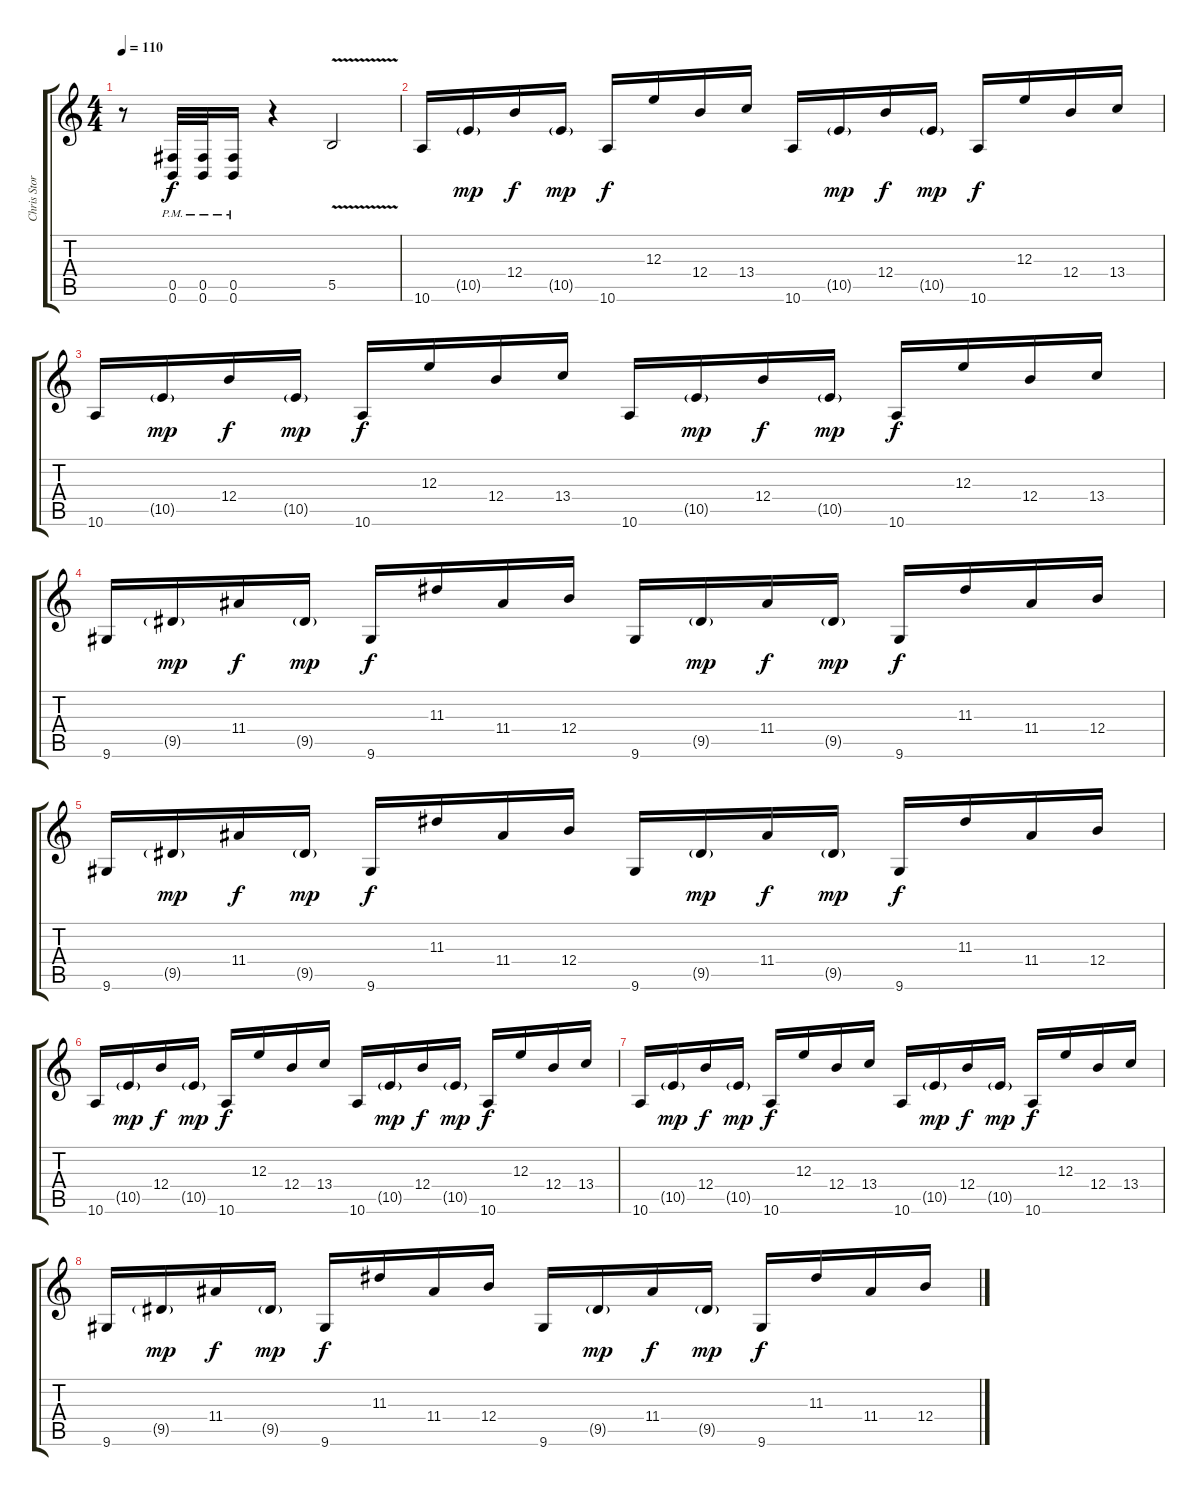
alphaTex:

\track ("Chris Storey (Guitar)" "Chris Stor") {instrument distortionguitar}
\staff {score tabs}
\tuning (Db4 Ab3 E3 B2 Gb2 B1) {hide}
\ts (4 4)
\tempo 110
\clef g2
\ks c
r.8{dy f} (0.5{pm} 0.6{pm}).32 (0.5{pm} 0.6{pm}).32 (0.5{pm} 0.6{pm}).16 r.4 5.5{v}.2{instrument guitarharmonics} |
10.6.16{instrument distortionguitar} 10.5{g}.16{dy mp} 12.4.16{dy f} 10.5{g}.16{dy mp} 10.6.16{dy f} 12.3.16 12.4.16 13.4.16 10.6.16 10.5{g}.16{dy mp} 12.4.16{dy f} 10.5{g}.16{dy mp} 10.6.16{dy f} 12.3.16 12.4.16 13.4.16 |
10.6.16 10.5{g}.16{dy mp} 12.4.16{dy f} 10.5{g}.16{dy mp} 10.6.16{dy f} 12.3.16 12.4.16 13.4.16 10.6.16 10.5{g}.16{dy mp} 12.4.16{dy f} 10.5{g}.16{dy mp} 10.6.16{dy f} 12.3.16 12.4.16 13.4.16 |
9.6.16 9.5{g}.16{dy mp} 11.4.16{dy f} 9.5{g}.16{dy mp} 9.6.16{dy f} 11.3.16 11.4.16 12.4.16 9.6.16 9.5{g}.16{dy mp} 11.4.16{dy f} 9.5{g}.16{dy mp} 9.6.16{dy f} 11.3.16 11.4.16 12.4.16 |
9.6.16 9.5{g}.16{dy mp} 11.4.16{dy f} 9.5{g}.16{dy mp} 9.6.16{dy f} 11.3.16 11.4.16 12.4.16 9.6.16 9.5{g}.16{dy mp} 11.4.16{dy f} 9.5{g}.16{dy mp} 9.6.16{dy f} 11.3.16 11.4.16 12.4.16 |
10.6.16 10.5{g}.16{dy mp} 12.4.16{dy f} 10.5{g}.16{dy mp} 10.6.16{dy f} 12.3.16 12.4.16 13.4.16 10.6.16 10.5{g}.16{dy mp} 12.4.16{dy f} 10.5{g}.16{dy mp} 10.6.16{dy f} 12.3.16 12.4.16 13.4.16 |
10.6.16 10.5{g}.16{dy mp} 12.4.16{dy f} 10.5{g}.16{dy mp} 10.6.16{dy f} 12.3.16 12.4.16 13.4.16 10.6.16 10.5{g}.16{dy mp} 12.4.16{dy f} 10.5{g}.16{dy mp} 10.6.16{dy f} 12.3.16 12.4.16 13.4.16 |
9.6.16 9.5{g}.16{dy mp} 11.4.16{dy f} 9.5{g}.16{dy mp} 9.6.16{dy f} 11.3.16 11.4.16 12.4.16 9.6.16 9.5{g}.16{dy mp} 11.4.16{dy f} 9.5{g}.16{dy mp} 9.6.16{dy f} 11.3.16 11.4.16 12.4.16
